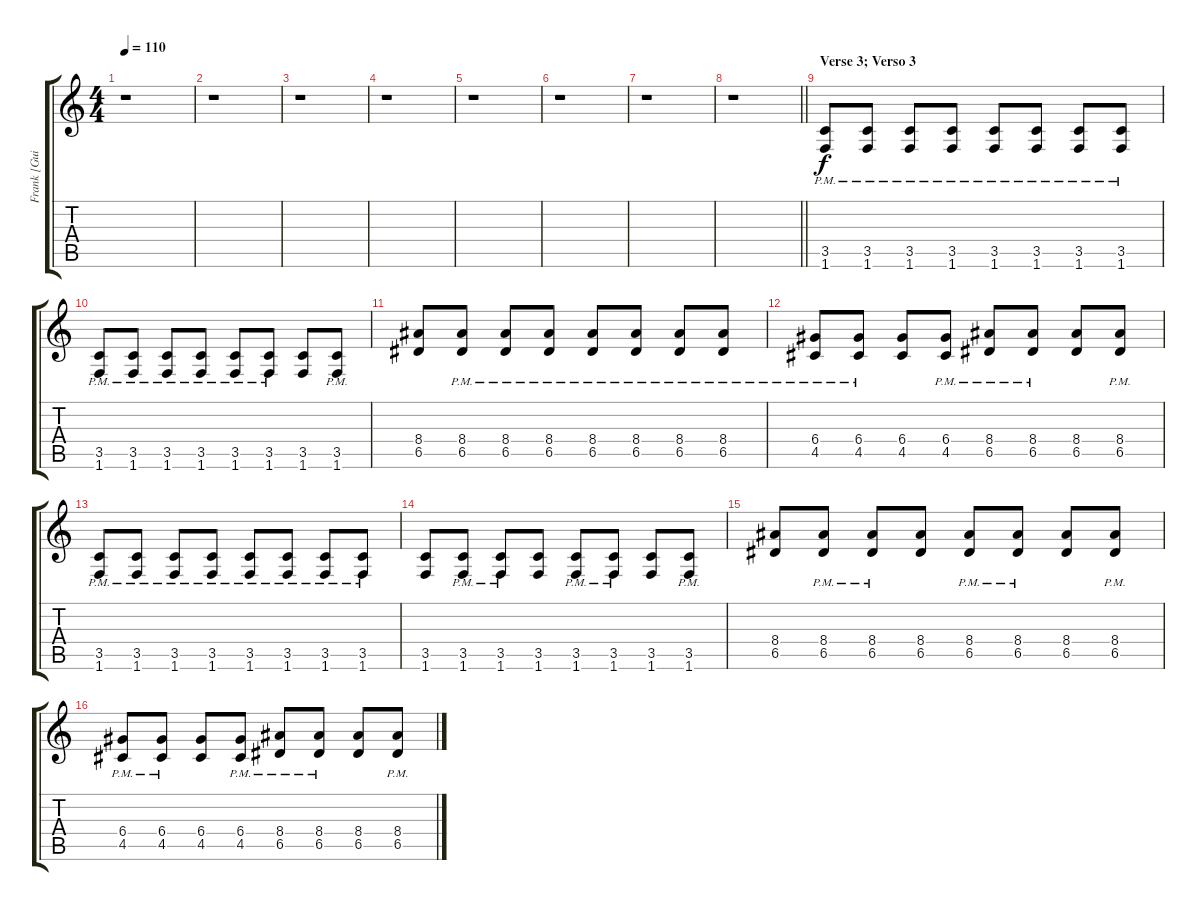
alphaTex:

\track ("Frank [Guit.A]" "Frank [Gui") {instrument distortionguitar}
\staff {score tabs}
\tuning (E4 B3 G3 D3 A2 E2) {hide}
\ts (4 4)
\tempo 110
\clef g2
\ks c
r.1{dy f} |
r.1 |
r.1 |
r.1 |
r.1 |
r.1 |
r.1 |
\barLineRight lightlight
r.1 |
\section ("" "Verse 3; Verso 3")
(3.5{pm} 1.6{pm}).8{volume 12} (3.5{pm} 1.6{pm}).8 (3.5{pm} 1.6{pm}).8 (3.5{pm} 1.6{pm}).8 (3.5{pm} 1.6{pm}).8 (3.5{pm} 1.6{pm}).8 (3.5{pm} 1.6{pm}).8 (3.5{pm} 1.6{pm}).8 |
(3.5{pm} 1.6{pm}).8 (3.5{pm} 1.6{pm}).8 (3.5{pm} 1.6{pm}).8 (3.5{pm} 1.6{pm}).8 (3.5{pm} 1.6{pm}).8 (3.5{pm} 1.6{pm}).8 (3.5 1.6).8 (3.5{pm} 1.6{pm}).8 |
(8.4 6.5).8 (8.4{pm} 6.5{pm}).8 (8.4{pm} 6.5{pm}).8 (8.4{pm} 6.5{pm}).8 (8.4{pm} 6.5{pm}).8 (8.4{pm} 6.5{pm}).8 (8.4{pm} 6.5{pm}).8 (8.4{pm} 6.5{pm}).8 |
(6.4{pm} 4.5{pm}).8 (6.4{pm} 4.5{pm}).8 (6.4 4.5).8 (6.4{pm} 4.5{pm}).8 (8.4{pm} 6.5{pm}).8 (8.4{pm} 6.5{pm}).8 (8.4 6.5).8 (8.4{pm} 6.5{pm}).8 |
(3.5{pm} 1.6{pm}).8 (3.5{pm} 1.6{pm}).8 (3.5{pm} 1.6{pm}).8 (3.5{pm} 1.6{pm}).8 (3.5{pm} 1.6{pm}).8 (3.5{pm} 1.6{pm}).8 (3.5{pm} 1.6{pm}).8 (3.5{pm} 1.6{pm}).8 |
(3.5 1.6).8 (3.5{pm} 1.6{pm}).8 (3.5{pm} 1.6{pm}).8 (3.5 1.6).8 (3.5{pm} 1.6{pm}).8 (3.5{pm} 1.6{pm}).8 (3.5 1.6).8 (3.5{pm} 1.6{pm}).8 |
(8.4 6.5).8 (8.4{pm} 6.5{pm}).8 (8.4{pm} 6.5{pm}).8 (8.4 6.5).8 (8.4{pm} 6.5{pm}).8 (8.4{pm} 6.5{pm}).8 (8.4 6.5).8 (8.4{pm} 6.5{pm}).8 |
(6.4{pm} 4.5{pm}).8 (6.4{pm} 4.5{pm}).8 (6.4 4.5).8 (6.4{pm} 4.5{pm}).8 (8.4{pm} 6.5{pm}).8 (8.4{pm} 6.5{pm}).8 (8.4 6.5).8 (8.4{pm} 6.5{pm}).8
